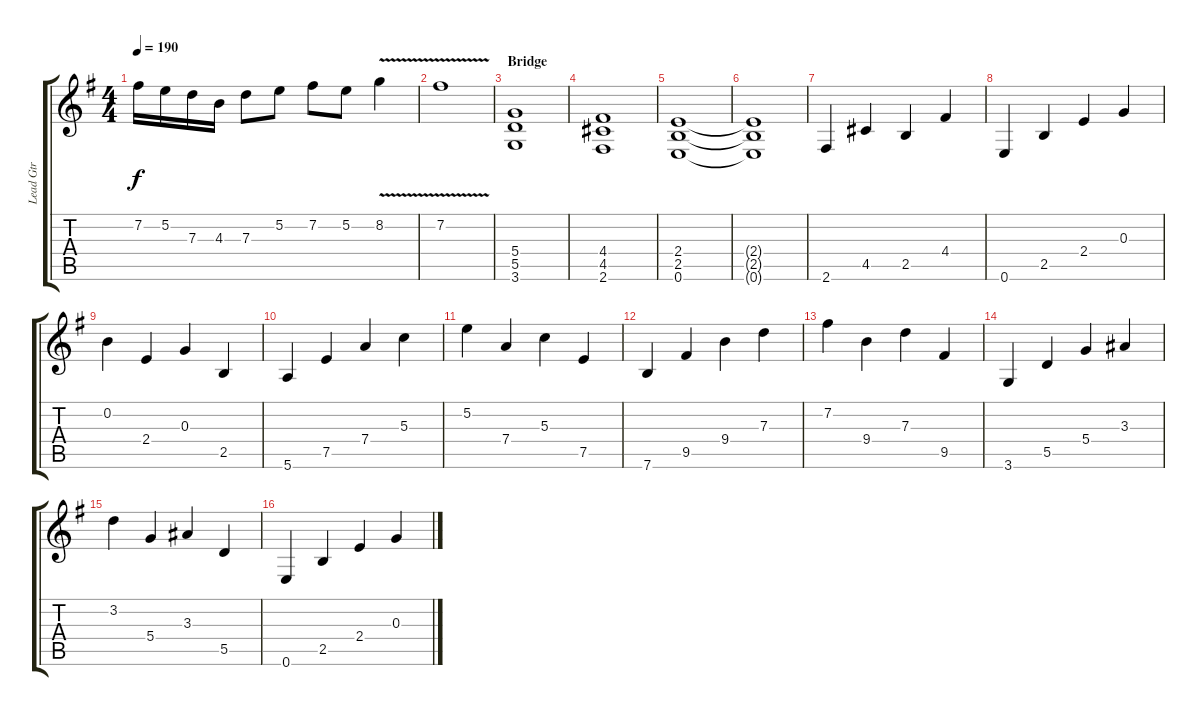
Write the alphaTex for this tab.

\track ("Lead Gtr" "Lead Gtr") {instrument distortionguitar}
\staff {score tabs}
\tuning (E4 B3 G3 D3 A2 E2) {hide}
\ts (4 4)
\tempo 190
\clef g2
\ks eminor
7.2.16{dy f} 5.2.16 7.3.16 4.3.16 7.3.8 5.2.8 7.2.8 5.2.8 8.2{v}.4 |
7.2{v}.1 |
\section ("" "Bridge")
(5.4 5.5 3.6).1 |
(4.4 4.5 2.6).1 |
(2.4 2.5 0.6).1 |
(2.4{t} 2.5{t} 0.6{t}).1{volume 8} |
2.6.4{volume 10} 4.5.4 2.5.4 4.4.4 |
0.6.4{instrument acousticguitarsteel} 2.5.4 2.4.4 0.3.4 |
0.2.4 2.4.4 0.3.4 2.5.4 |
5.6.4 7.5.4 7.4.4 5.3.4 |
5.2.4 7.4.4 5.3.4 7.5.4 |
7.6.4 9.5.4 9.4.4 7.3.4 |
7.2.4 9.4.4 7.3.4 9.5.4 |
3.6.4 5.5.4 5.4.4 3.3.4 |
3.2.4 5.4.4 3.3.4 5.5.4 |
0.6.4 2.5.4 2.4.4 0.3.4
